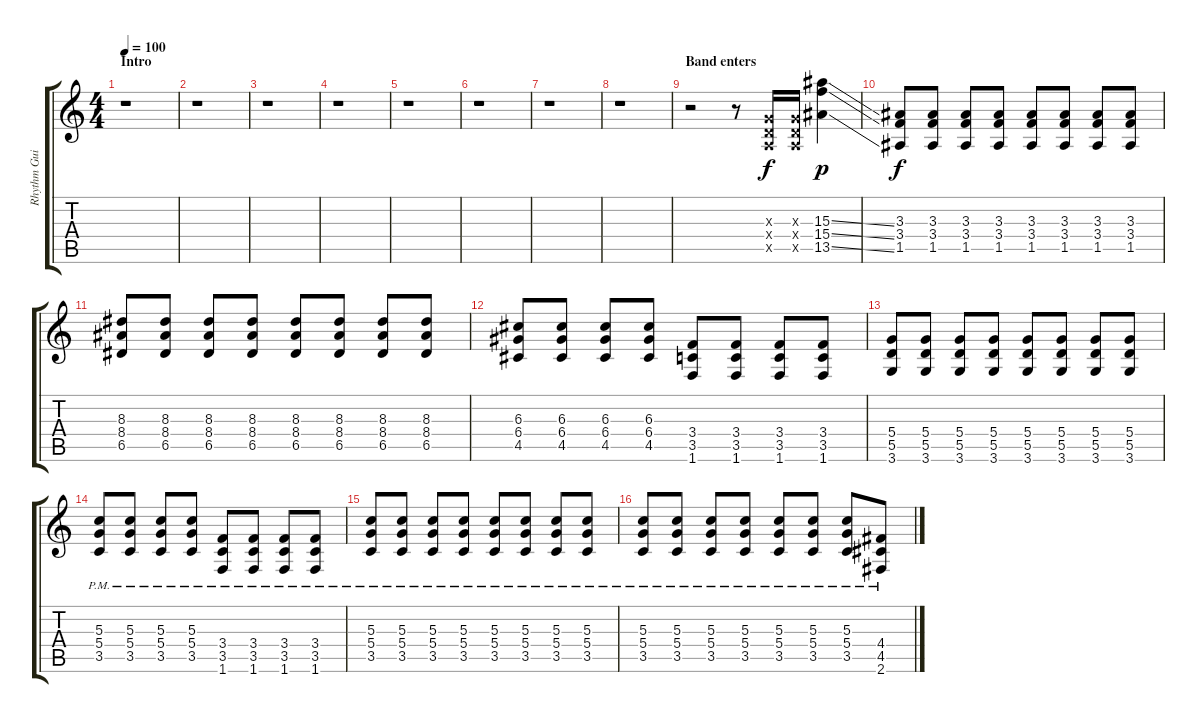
\track ("Rhythm Guitar" "Rhythm Gui") {instrument distortionguitar}
\staff {score tabs}
\tuning (E4 B3 G3 D3 A2 E2) {hide}
\ts (4 4)
\section ("" "Intro")
\tempo 100
\clef g2
\ks c
r.1{dy f instrument distortionguitar} |
r.1 |
r.1 |
r.1 |
r.1 |
r.1 |
r.1 |
r.1 |
\section ("" "Band enters")
r.2 r.8 (0.3{x} 0.4{x} 0.5{x}).16 (0.3{x} 0.4{x} 0.5{x}).16 (15.3{ss} 15.4{ss} 13.5{ss}).4{dy p} |
(3.3 3.4 1.5).8{dy f} (3.3 3.4 1.5).8 (3.3 3.4 1.5).8 (3.3 3.4 1.5).8 (3.3 3.4 1.5).8 (3.3 3.4 1.5).8 (3.3 3.4 1.5).8 (3.3 3.4 1.5).8 |
(8.3 8.4 6.5).8 (8.3 8.4 6.5).8 (8.3 8.4 6.5).8 (8.3 8.4 6.5).8 (8.3 8.4 6.5).8 (8.3 8.4 6.5).8 (8.3 8.4 6.5).8 (8.3 8.4 6.5).8 |
(6.3 6.4 4.5).8 (6.3 6.4 4.5).8 (6.3 6.4 4.5).8 (6.3 6.4 4.5).8 (3.4 3.5 1.6).8 (3.4 3.5 1.6).8 (3.4 3.5 1.6).8 (3.4 3.5 1.6).8 |
(5.4 5.5 3.6).8 (5.4 5.5 3.6).8 (5.4 5.5 3.6).8 (5.4 5.5 3.6).8 (5.4 5.5 3.6).8 (5.4 5.5 3.6).8 (5.4 5.5 3.6).8 (5.4 5.5 3.6).8 |
(5.3{pm} 5.4{pm} 3.5{pm}).8 (5.3{pm} 5.4{pm} 3.5{pm}).8 (5.3{pm} 5.4{pm} 3.5{pm}).8 (5.3{pm} 5.4{pm} 3.5{pm}).8 (3.4{pm} 3.5{pm} 1.6{pm}).8 (3.4{pm} 3.5{pm} 1.6{pm}).8 (3.4{pm} 3.5{pm} 1.6{pm}).8 (3.4{pm} 3.5{pm} 1.6{pm}).8 |
(5.3{pm} 5.4{pm} 3.5{pm}).8 (5.3{pm} 5.4{pm} 3.5{pm}).8 (5.3{pm} 5.4{pm} 3.5{pm}).8 (5.3{pm} 5.4{pm} 3.5{pm}).8 (5.3{pm} 5.4{pm} 3.5{pm}).8 (5.3{pm} 5.4{pm} 3.5{pm}).8 (5.3{pm} 5.4{pm} 3.5{pm}).8 (5.3{pm} 5.4{pm} 3.5{pm}).8 |
(5.3{pm} 5.4{pm} 3.5{pm}).8 (5.3{pm} 5.4{pm} 3.5{pm}).8 (5.3{pm} 5.4{pm} 3.5{pm}).8 (5.3{pm} 5.4{pm} 3.5{pm}).8 (5.3{pm} 5.4{pm} 3.5{pm}).8 (5.3{pm} 5.4{pm} 3.5{pm}).8 (5.3{pm} 5.4{pm} 3.5{pm}).8 (4.4{pm} 4.5{pm} 2.6{pm}).8
